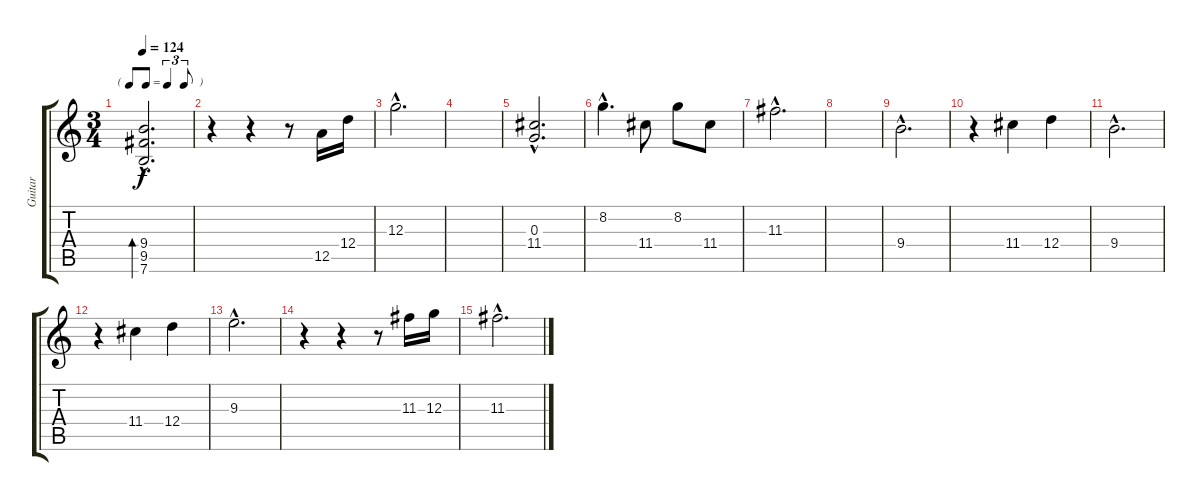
\track ("Guitar" "Guitar") {instrument acousticguitarnylon}
\staff {score tabs}
\tuning (E4 B3 G3 D3 A2 E2) {hide}
\ts (3 4)
\tf triplet8th
\tempo 124
\clef g2
\ks c
(9.4{hac} 9.5{hac} 7.6{hac}).2{d bd 120 dy f instrument acousticguitarnylon} |
r.4 r.4 r.8 12.5.16 12.4.16 |
12.3{hac}.2{d} |
|
(0.3{hac} 11.4{hac}).2{d} |
8.2{hac}.4{d} 11.4.8 8.2.8 11.4.8 |
11.3{hac}.2{d} |
|
9.4{hac}.2{d} |
r.4 11.4.4 12.4.4 |
9.4{hac}.2{d} |
r.4 11.4.4 12.4.4 |
9.3{hac}.2{d} |
r.4 r.4 r.8 11.3.16 12.3.16 |
11.3{hac}.2{d}
